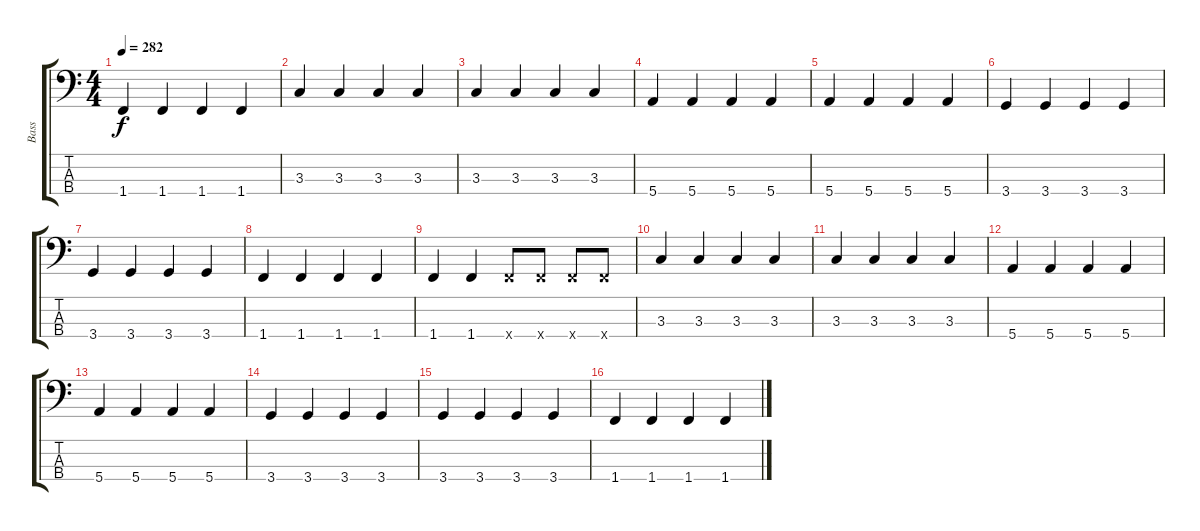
\track ("Bass" "Bass") {instrument electricbasspick}
\staff {score tabs}
\tuning (G2 D2 A1 E1) {hide}
\ts (4 4)
\tempo 282
\clef f4
\ks c
1.4.4{dy f} 1.4.4 1.4.4 1.4.4 |
3.3.4 3.3.4 3.3.4 3.3.4 |
3.3.4 3.3.4 3.3.4 3.3.4 |
5.4.4 5.4.4 5.4.4 5.4.4 |
5.4.4 5.4.4 5.4.4 5.4.4 |
3.4.4 3.4.4 3.4.4 3.4.4 |
3.4.4 3.4.4 3.4.4 3.4.4 |
1.4.4 1.4.4 1.4.4 1.4.4 |
1.4.4 1.4.4 1.4{x}.8 1.4{x}.8 1.4{x}.8 1.4{x}.8 |
3.3.4 3.3.4 3.3.4 3.3.4 |
3.3.4 3.3.4 3.3.4 3.3.4 |
5.4.4 5.4.4 5.4.4 5.4.4 |
5.4.4 5.4.4 5.4.4 5.4.4 |
3.4.4 3.4.4 3.4.4 3.4.4 |
3.4.4 3.4.4 3.4.4 3.4.4 |
1.4.4 1.4.4 1.4.4 1.4.4
